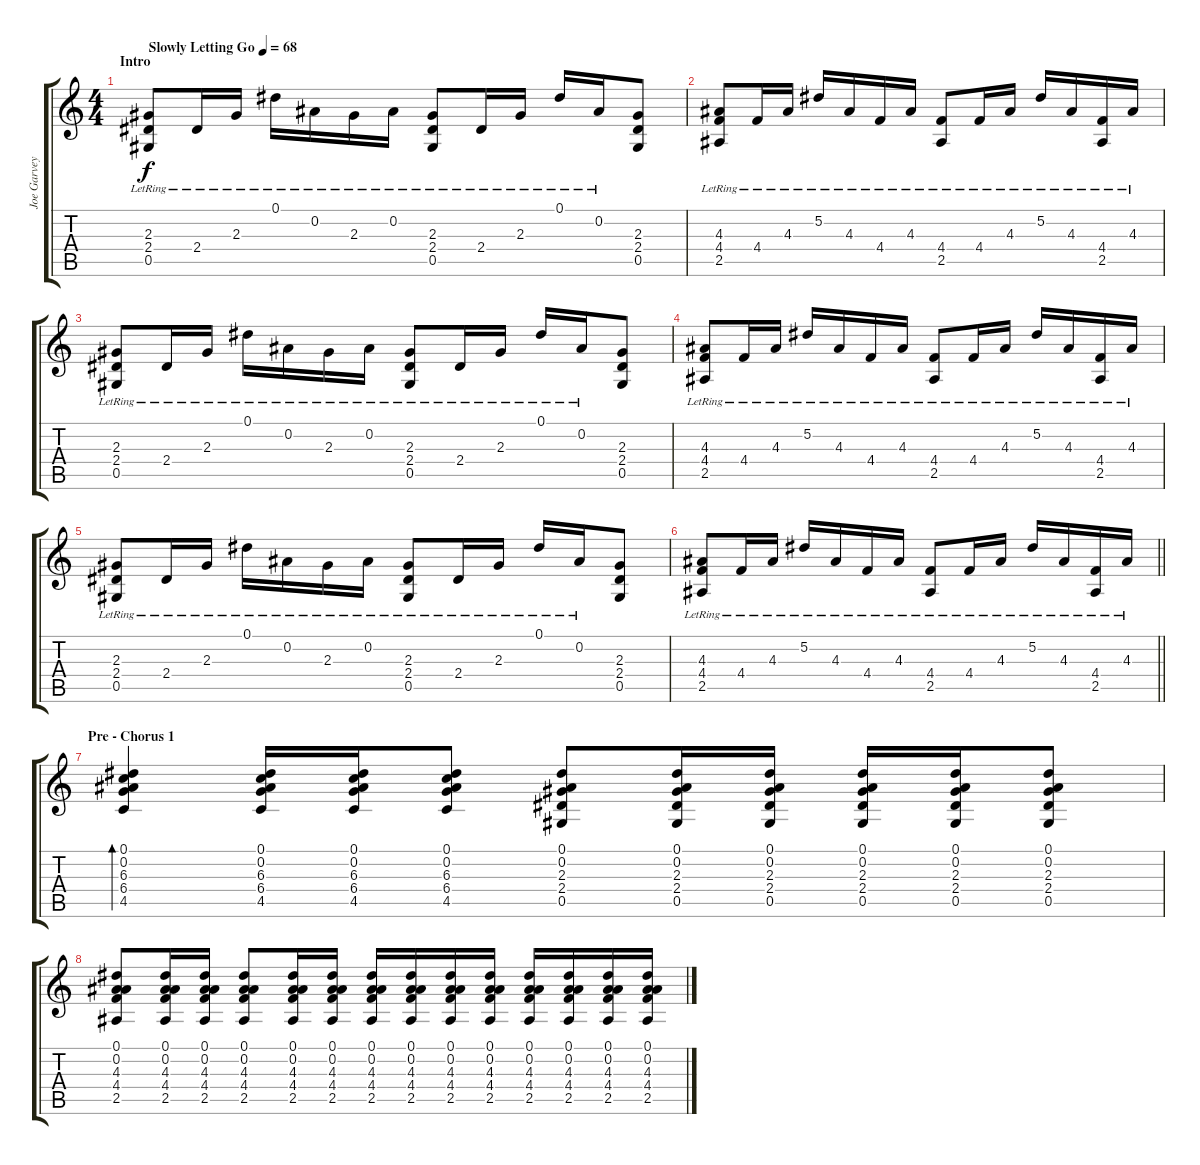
\track ("Joe Garvey (Acoustic)" "Joe Garvey") {instrument acousticguitarsteel}
\staff {score tabs}
\tuning (Eb4 Bb3 Gb3 Db3 Ab2 Eb2) {hide}
\ts (4 4)
\section ("" "Intro")
\tempo (68 "Slowly Letting Go")
\clef g2
\ks c
(2.3{lr} 2.4{lr} 0.5{lr}).8{dy f instrument acousticguitarsteel} 2.4{lr}.16 2.3{lr}.16 0.1{lr}.16 0.2{lr}.16 2.3{lr}.16 0.2{lr}.16 (2.3 2.4 0.5{lr}).8 2.4{lr}.16 2.3{lr}.16 0.1{lr}.16 0.2{lr}.16 (2.3 2.4 0.5).8 |
(4.3 4.4 2.5{lr}).8 4.4{lr}.16 4.3{lr}.16 5.2{lr}.16 4.3{lr}.16 4.4{lr}.16 4.3{lr}.16 (4.4 2.5{lr}).8 4.4{lr}.16 4.3{lr}.16 5.2{lr}.16 4.3{lr}.16 (4.4{lr} 2.5{lr}).16 4.3{lr}.16 |
(2.3{lr} 2.4{lr} 0.5{lr}).8 2.4{lr}.16 2.3{lr}.16 0.1{lr}.16 0.2{lr}.16 2.3{lr}.16 0.2{lr}.16 (2.3 2.4 0.5{lr}).8 2.4{lr}.16 2.3{lr}.16 0.1{lr}.16 0.2{lr}.16 (2.3 2.4 0.5).8 |
(4.3 4.4 2.5{lr}).8 4.4{lr}.16 4.3{lr}.16 5.2{lr}.16 4.3{lr}.16 4.4{lr}.16 4.3{lr}.16 (4.4 2.5{lr}).8 4.4{lr}.16 4.3{lr}.16 5.2{lr}.16 4.3{lr}.16 (4.4{lr} 2.5{lr}).16 4.3{lr}.16 |
(2.3{lr} 2.4{lr} 0.5{lr}).8 2.4{lr}.16 2.3{lr}.16 0.1{lr}.16 0.2{lr}.16 2.3{lr}.16 0.2{lr}.16 (2.3 2.4 0.5{lr}).8 2.4{lr}.16 2.3{lr}.16 0.1{lr}.16 0.2{lr}.16 (2.3 2.4 0.5).8 |
\barLineRight lightlight
(4.3 4.4 2.5{lr}).8 4.4{lr}.16 4.3{lr}.16 5.2{lr}.16 4.3{lr}.16 4.4{lr}.16 4.3{lr}.16 (4.4 2.5{lr}).8 4.4{lr}.16 4.3{lr}.16 5.2{lr}.16 4.3{lr}.16 (4.4{lr} 2.5{lr}).16 4.3{lr}.16 |
\section ("" "Pre - Chorus 1")
(0.1 0.2 6.3 6.4 4.5).4{bd 30} (0.1 0.2 6.3 6.4 4.5).16 (0.1 0.2 6.3 6.4 4.5).16 (0.1 0.2 6.3 6.4 4.5).8 (0.1 0.2 2.3 2.4 0.5).8 (0.1 0.2 2.3 2.4 0.5).16 (0.1 0.2 2.3 2.4 0.5).16 (0.1 0.2 2.3 2.4 0.5).16 (0.1 0.2 2.3 2.4 0.5).16 (0.1 0.2 2.3 2.4 0.5).8 |
(0.1 0.2 4.3 4.4 2.5).8 (0.1 0.2 4.3 4.4 2.5).16 (0.1 0.2 4.3 4.4 2.5).16 (0.1 0.2 4.3 4.4 2.5).8 (0.1 0.2 4.3 4.4 2.5).16 (0.1 0.2 4.3 4.4 2.5).16 (0.1 0.2 4.3 4.4 2.5).16 (0.1 0.2 4.3 4.4 2.5).16 (0.1 0.2 4.3 4.4 2.5).16 (0.1 0.2 4.3 4.4 2.5).16 (0.1 0.2 4.3 4.4 2.5).16 (0.1 0.2 4.3 4.4 2.5).16 (0.1 0.2 4.3 4.4 2.5).16 (0.1 0.2 4.3 4.4 2.5).16
